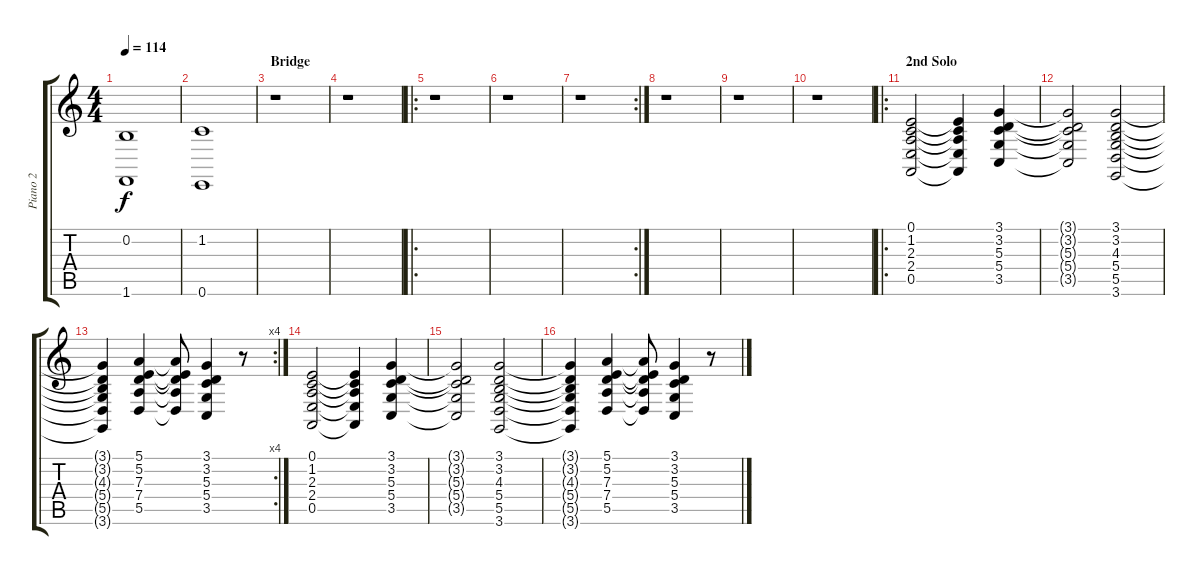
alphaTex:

\track ("Piano 2" "Piano 2") {instrument electricgrandpiano}
\staff {score tabs}
\tuning (E4 B3 G3 D3 A2 E2) {hide}
\ts (4 4)
\tempo 114
\clef g2
\ks c
(0.2 1.6).1{dy f} |
(1.2 0.6).1 |
\section ("" "Bridge")
r.1 |
r.1 |
\ro
r.1 |
r.1 |
\rc 2
r.1 |
r.1 |
r.1 |
r.1 |
\ro
\section ("" "2nd Solo")
(0.1 1.2 2.3 2.4 0.5).2 (0.1{t} 1.2{t} 2.3{t} 2.4{t} 0.5{t}).4 (3.1 3.2 5.3 5.4 3.5).4 |
(3.1{t} 3.2{t} 5.3{t} 5.4{t} 3.5{t}).2 (3.1 3.2 4.3 5.4 5.5 3.6).2 |
\rc 4
(3.1{t} 3.2{t} 4.3{t} 5.4{t} 5.5{t} 3.6{t}).4 (5.1 5.2 7.3 7.4 5.5).4 (5.1{t} 5.2{t} 7.3{t} 7.4{t} 5.5{t}).8 (3.1 3.2 5.3 5.4 3.5).4 r.8 |
(0.1 1.2 2.3 2.4 0.5).2 (0.1{t} 1.2{t} 2.3{t} 2.4{t} 0.5{t}).4 (3.1 3.2 5.3 5.4 3.5).4 |
(3.1{t} 3.2{t} 5.3{t} 5.4{t} 3.5{t}).2 (3.1 3.2 4.3 5.4 5.5 3.6).2 |
(3.1{t} 3.2{t} 4.3{t} 5.4{t} 5.5{t} 3.6{t}).4 (5.1 5.2 7.3 7.4 5.5).4 (5.1{t} 5.2{t} 7.3{t} 7.4{t} 5.5{t}).8 (3.1 3.2 5.3 5.4 3.5).4 r.8
